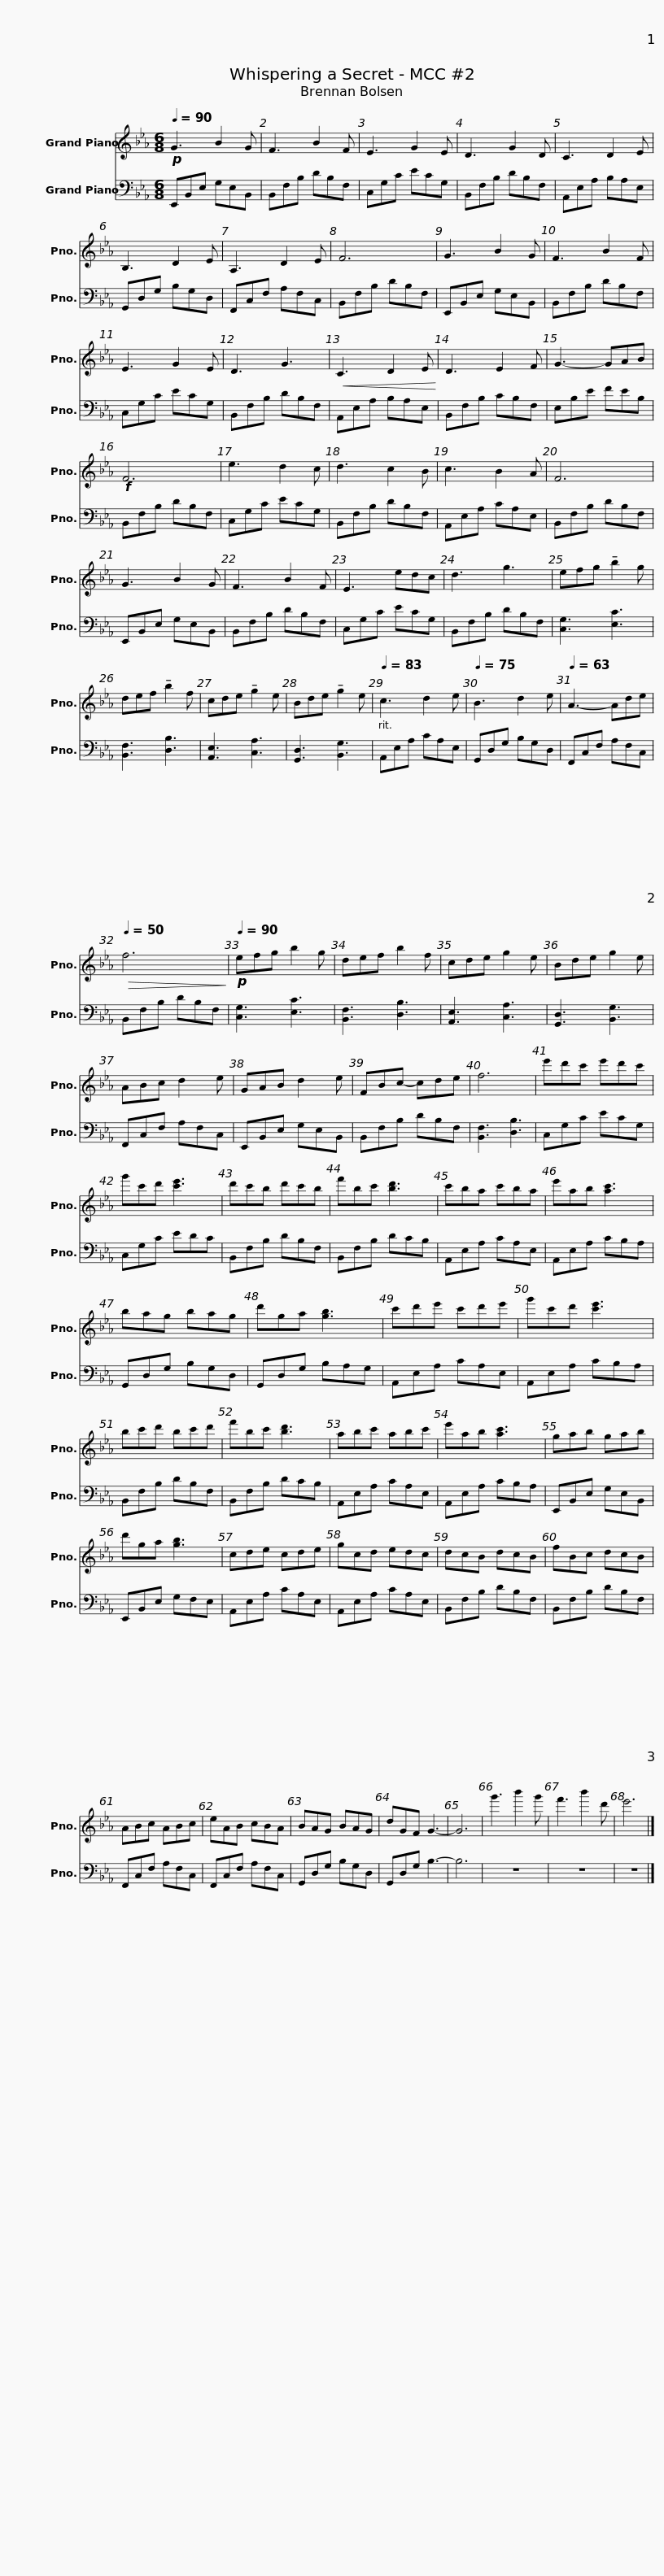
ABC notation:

X:1
%%score 1 2
L:1/8
Q:1/4=90
M:6/8
I:linebreak $
K:Eb
V:1 treble
V:2 bass
V:1
!p! G3 B2 G | F3 B2 F | E3 G2 E | D3 G2 D | C3 D2 E |$ %5
 B,3 D2 E | A,3 D2 E | F6 | G3 B2 G | F3 B2 F | %10
 E3 G2 E |$ D3 G3 |!<(! C3 D2 E!<)! | D3 E2 F | G3- GAB | %15
!f! F6 | e3 d2 c |$ d3 c2 B | c3 B2 A | F6 | %20
 G3 B2 G | F3 B2 F | E3 edc |$ d3 g3 | efg !tenuto!b2 g | %25
 def !tenuto!b2 f | cde !tenuto!g2 e | Bde !tenuto!g2 e |[Q:1/4=83] c3 d2 e |[Q:1/4=75] B3 d2 e |$ %30
[Q:1/4=63] A3- Ade |[Q:1/4=50]!>(! f6!>)! |[Q:1/4=90]!p! efg b2 g | def b2 f | cde g2 e | %35
 Bde g2 e | ABc d2 e |$ GAB d2 e | FBc- cde | f6 | %40
 e'd'c' e'd'c' | g'c'd' [c'e']3 | d'c'b d'c'b |$ f'bc' [bd']3 | c'ba c'ba | %45
 e'ab [ac']3 | bag bag | d'ga [gb]3 |$ c'd'e' c'd'e' | g'c'd' [c'e']3 | %50
 bc'd' bc'd' | f'bc' [bd']3 | abc' abc' |$ e'ab [ac']3 | gab gab | %55
 d'ga [gb]3 | cde cde | gcd edc | dcB dcB |$ fBc dcB | %60
 ABc ABc | eAB cBA | BAG BAG | dGF G3- | G6 | %65
 g'3 b'2 g' | f'3 b'2 d' |$ e'6 |] %68
V:2
 E,,B,,E, G,E,B,, | B,,F,B, DB,F, | C,G,C ECG, | B,,F,B, DB,F, | A,,E,A, B,A,E, |$ %5
 G,,D,G, B,G,D, | F,,C,F, A,F,C, | B,,F,B, DB,F, | E,,B,,E, G,E,B,, | B,,F,B, DB,F, | %10
 C,G,C ECG, |$ B,,F,B, DB,F, | A,,E,A, B,A,E, | B,,F,B, CB,F, | E,B,E FEB, | %15
 B,,F,B, DB,F, | C,G,C ECG, |$ B,,F,B, DB,F, | A,,E,A, CA,E, | B,,F,B, DB,F, | %20
 E,,B,,E, G,E,B,, | B,,F,B, DB,F, | C,G,C ECG, |$ B,,F,B, DB,F, | [C,G,]3 [E,C]3 | %25
 [B,,F,]3 [D,B,]3 | [A,,E,]3 [C,A,]3 | [G,,D,]3 [B,,G,]3 | A,,E,A, CA,E, | G,,D,G, B,G,D, |$ %30
 F,,C,F, A,F,C, | B,,F,B, DB,F, | [C,G,]3 [E,C]3 | [B,,F,]3 [D,B,]3 | [A,,E,]3 [C,A,]3 | %35
 [G,,D,]3 [B,,G,]3 | F,,C,F, A,F,C, |$ E,,B,,E, G,E,B,, | B,,F,B, DB,F, | [B,,F,]3 [D,B,]3 | %40
 C,G,C ECG, | C,G,C EDC | B,,F,B, DB,F, |$ B,,F,B, DCB, | A,,E,A, CA,E, | %45
 A,,E,A, CB,A, | G,,D,G, B,G,D, | G,,D,G, B,A,G, |$ A,,E,A, CA,E, | A,,E,A, CB,A, | %50
 B,,F,B, DB,F, | B,,F,B, DCB, | A,,E,A, CA,E, |$ A,,E,A, CB,A, | E,,B,,E, G,E,B,, | %55
 E,,B,,E, G,F,E, | A,,E,A, CA,E, | A,,E,A, CA,E, | B,,F,B, DB,F, |$ B,,F,B, DB,F, | %60
 F,,C,F, A,F,C, | F,,C,F, A,F,C, | G,,D,G, B,G,D, | G,,D,G, B,3- | B,6 | %65
 z6 | z6 |$ z6 |] %68
